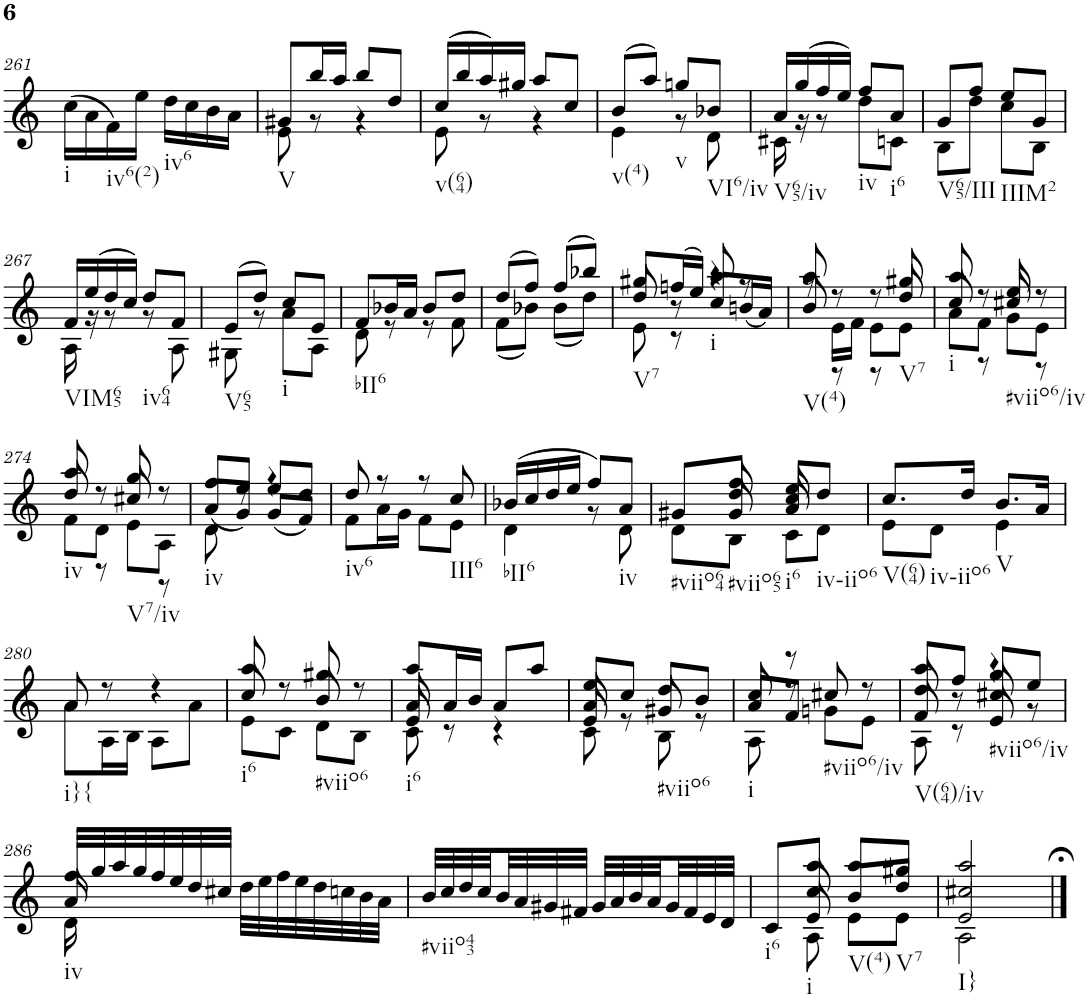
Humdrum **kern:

**kern
*part1
*staff1
*I"Violin
*I'Vln.
!!LO:PB:g=z
*clefG2
*k[]
*M2/4
=261
!LO:TX:b:t=i
(16cc\LL
16a\
!LO:TX:b:t=iv6(2)
16f\)
16ee\JJ
!LO:TX:b:t=iv6
16dd\LL
16cc\
16b\
16a\JJ
=262
*^
!LO:TX:b:t=V	!
8g#X/L	8e\
16bb/L	8r
16aa/JJ	.
8bb/L	4r
8dd/J	.
=263	=263
!LO:TX:b:t=v(64)	!
(16cc/LL	8e\
16bb/	.
16aa/)	8r
16gg#X/JJ	.
8aa/L	4r
8cc/J	.
=264	=264
!LO:TX:b:t=v(4)	!
(8b/L	4e\
8aa/J)	.
!LO:TX:b:t=v	!
8ggn/L	8r
!LO:TX:b:t=VI6/iv	!
8b-X/J	8d\
=265	=265
!LO:TX:b:t=V65/iv	!
16a/LL	16c#X\
(16gg/	16r
16ff/	8r
16ee/JJ)	.
!LO:TX:b:t=iv	!
8ff/L	8dd\L
!LO:TX:b:t=i6	!
8a/J	8cn\J
=266	=266
!LO:TX:b:t=V65/III	!
8g/L	8B\L
8ff/J	8dd\J
!LO:TX:b:t=IIIM2	!
8ee/L	8cc\L
8g/J	8B\J
!!LO:LB:g=z	!!
=267	=267
!LO:TX:b:t=VIM65	!
16f/LL	16A\
(16ee/	16r
16dd/	8r
16cc/JJ)	.
!LO:TX:b:t=iv64	!
8dd/L	8r
8f/J	8A\
=268	=268
!LO:TX:b:t=V65	!
(8e/L	8G#X\
8dd/J)	8r
!LO:TX:b:t=i	!
8cc/L	8a\L
8e/J	8A\J
=269	=269
!LO:TX:b:t=bII6	!
8f/L	8d\
16b-X/L	8r
16a/JJ	.
8b-/L	8r
8dd/J	8f\
=270	=270
(8dd/L	(8f\L
8ff/J)	8b-X\J)
(8ff/L	(8b-\L
8bb-X/J)	8dd\J)
=271	=271
*	*^
!LO:TX:b:t=V7	!	!
8gg#X/L	8e\	8dd/
(16ffn/L	8r	8r
16ee/JJ)	.	.
!LO:TX:b:t=i	!	!
8aa/	4r	8cc/L
8r	.	(16bn/L
.	.	16a/JJ)
=272	=272	=272
!LO:TX:b:t=V(4)	!	!
8aa/	8r	8b/
8r	16e\LL	8r
.	16f\JJ	.
8r	8e\L	8r
!LO:TX:b:t=V7	!	!
8gg#X/	8e\J	8dd/
=273	=273	=273
!LO:TX:b:t=i	!	!
8aa/	8a\L	8cc/
8r	8f\J	8r
!LO:TX:b:t=#viio6/iv	!	!
8ee/	8g\L	8cc#X/
8r	8e\J	8r
!!LO:LB:g=z	!!	!!
=274	=274	=274
!LO:TX:b:t=iv	!	!
8aa/	8f\L	8dd/
8r	8d\J	8r
!LO:TX:b:t=V7/iv	!	!
8gg/	8e\L	8cc#X/
8r	8A\J	8r
=275	=275	=275
!LO:TX:b:t=iv	!	!
8ff/L	8d\	(<8a/L
8ee/J	8r	8g/J)
8ee/L	4r	(<8g/L
8dd/J	.	8f/J)
=276	=276	=276
!LO:TX:b:t=iv6	!	!
*	*v	*v
8dd/	8f\L
8r	16a\L
.	16g\JJ
8r	8f\L
!LO:TX:b:t=III6	!
8cc/	8e\J
=277	=277
!LO:TX:b:t=bII6	!
(16b-X/LL	4d\
16cc/	.
16dd/	.
16ee/JJ	.
8ff/L)	8r
!LO:TX:b:t=iv	!
8a/J	8d\
=278	=278
*^	*^
!LO:TX:b:t=#viio64	!	!	!
8g#X/L	8d\L	8ryy	8ryy
!LO:TX:b:t=#viio65	!	!	!
8ff/J	8B\J	8g#/	8dd/
!LO:TX:b:t=i6	!	!	!
8ee/L	8c\L	8a/	8cc/
!LO:TX:b:t=iv-iio6	!	!	!
8dd/J	8d\J	8ryy	8ryy
=279	=279	=279	=279
!LO:TX:b:t=V(64)	!	!	!
!LO:TX:b:t=iv-iio6	!	!	!
*	*v	*v	*v
8.cc/L	8e\L
.	8d\J
16dd/Jk	.
!LO:TX:b:t=V	!
8.b/L	4e\
16a/Jk	.
!!LO:LB:g=z	!!
=280	=280
!LO:TX:b:t=i}{	!
8a/	8a\L
8r	16A\L
.	16B\JJ
4r	8A\L
.	8a\J
=281	=281
*	*^
!LO:TX:b:t=i6	!	!
8aa/	8e\L	8cc/
8r	8c\J	8ryy
!LO:TX:b:t=#viio6	!	!
8gg#X/	8d\L	8b/
8r	8B\J	8ryy
=282	=282	=282
*	*	*^
!LO:TX:b:t=i6	!	!	!
8aa/L	8c\	8a/	8e/
16a/L	8r	4.ryy	4.ryy
16b/JJ	.	.	.
8a/L	4r	.	.
8aa/J	.	.	.
=283	=283	=283	=283
8ee/L	8c\	8a/	8e/
8cc/J	8r	8ryy	4.ryy
!LO:TX:b:t=#viio6	!	!	!
8dd/L	8B\	8g#X/	.
8b/J	8r	8ryy	.
*	*	*v	*v
=284	=284	=284
!LO:TX:b:t=i	!	!
8cc/	8A\	8a/L
8r	8r	8f/J
!LO:TX:b:t=#viio6/iv	!	!
8cc#X/	8gn\L	4ryy
8r	8e\J	.
=285	=285	=285
*	*	*^
!LO:TX:b:t=V(64)/iv	!	!	!
8aa/L	8A\	8f/	8dd/
8ff/J	8r	8r	8ryy
!LO:TX:b:t=#viio6/iv	!	!	!
8gg/L	4r	8e/	8cc#X/
8ee/J	.	8r	8ryy
!!LO:LB:g=z	!!	!!	!!
=286	=286	=286	=286
!LO:TX:b:t=iv	!	!	!
*	*	*v	*v
32ff/LLL	16d\	16a/
32gg/	.	.
32aa/	4..ryy	4..ryy
32gg/	.	.
32ff/	.	.
32ee/	.	.
32dd/	.	.
32cc#X/JJJ	.	.
32dd\LLL	.	.
32ee\	.	.
32ff\	.	.
32ee\	.	.
32dd\	.	.
32ccn\	.	.
32b\	.	.
32a\JJJ	.	.
*v	*v	*v
=287
!LO:TX:b:t=#viio43
32b/LLL
32cc/
32dd/
32cc/
32b/
32a/
32g#X/
32f#X/JJJ
32g#/LLL
32a/
32b/
32a/
32g#/
32f#/
32e/
32d/JJJ
=288
*^
*	*^
*	*	*^
!LO:TX:b:t=i6	!	!	!
8c/L	8ryy	8ryy	8ryy
!LO:TX:b:t=i	!	!	!
8aa/J	8A\	8cc/	8e/
!LO:TX:b:t=V(4)	!	!	!
8aa/L	8e\L	8b/L	4ryy
!LO:TX:b:t=V7	!	!	!
8gg#X/J	8e\J	8dd/J	.
*	*	*v	*v
=289	=289	=289
!LO:TX:b:t=I}	!	!
2cc#X/ 2aa/	2A\	2e/
*v	*v	*v
==
*-
